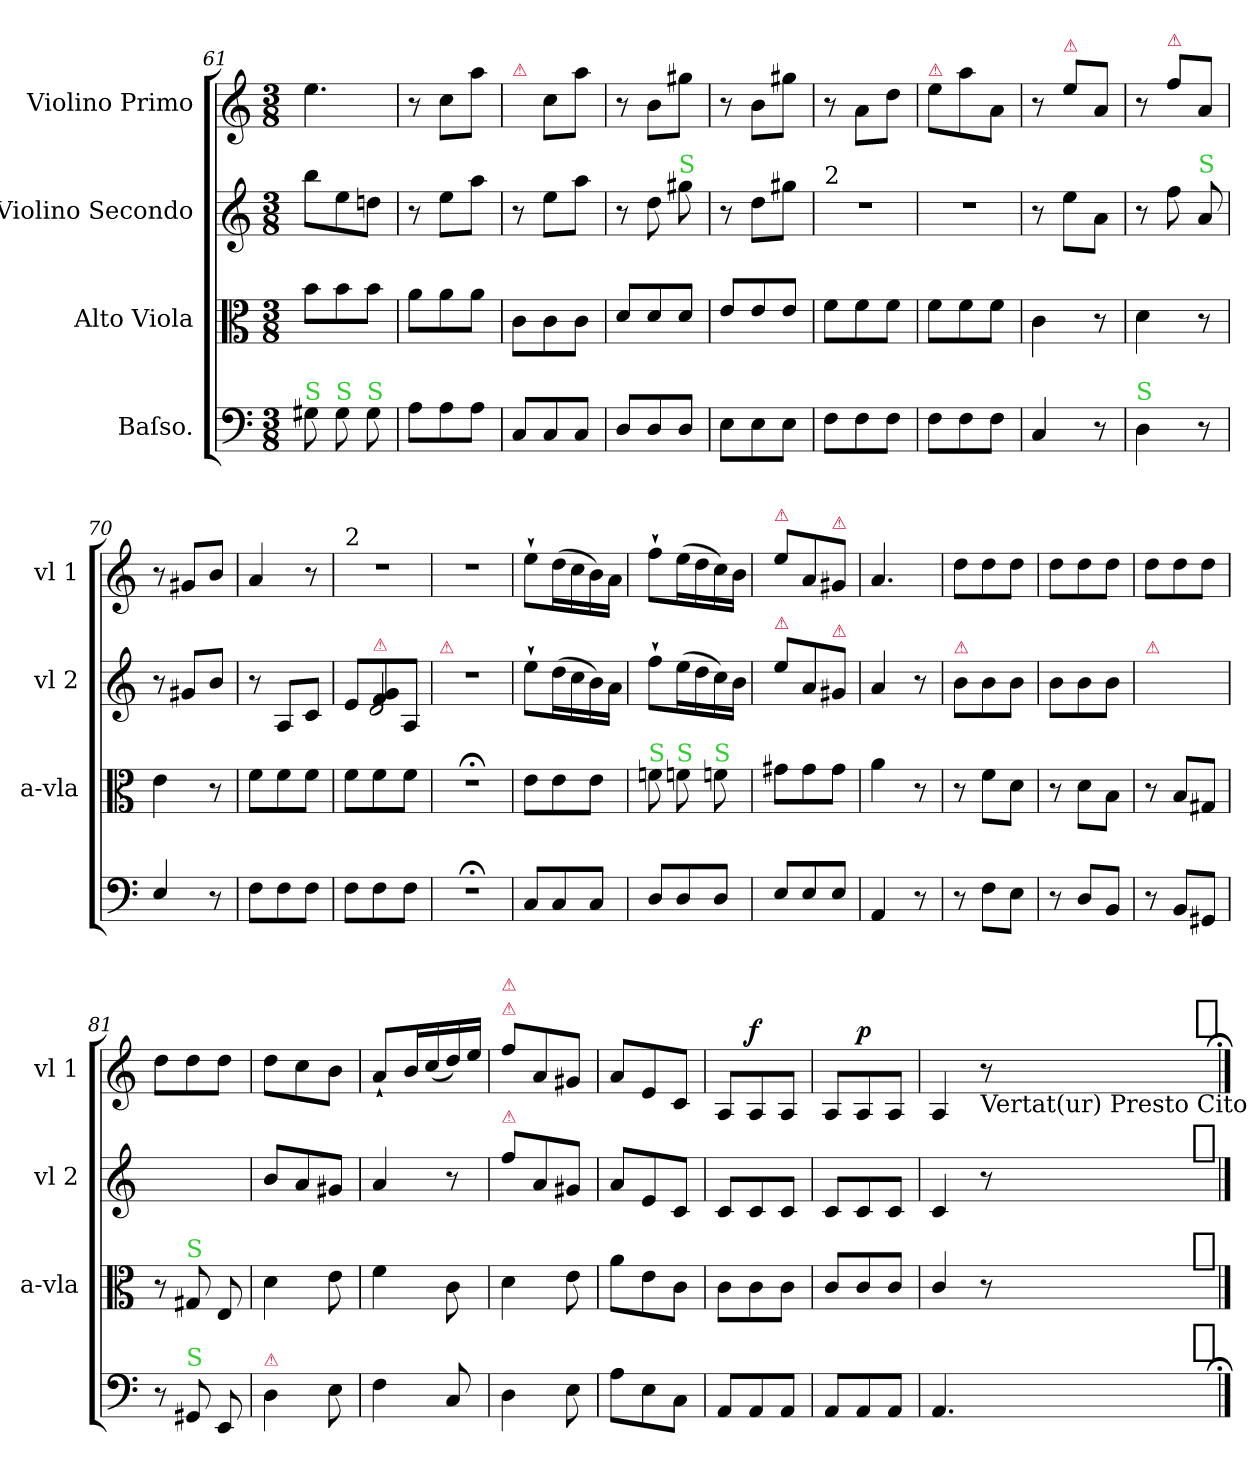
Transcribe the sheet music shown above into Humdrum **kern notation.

**kern	**kern	**kern	**kern	**dynam
*part4	*part3	*part2	*part1	*part1
*staff4	*staff3	*staff2	*staff1	*staff1
*I"Baſso.	*I"Alto Viola	*I"Violino Secondo	*I"Violino Primo	*
*	*I'a-vla	*I'vl 2	*I'vl 1	*
*clefF4	*clefC3	*clefG2	*clefG2	*
*k[]	*k[]	*k[]	*k[]	*
*a:	*a:	*a:	*a:	*
*M3/8	*M3/8	*M3/8	*M3/8	*
=61	=61	=61	=61	=61
!LO:TX:a:color=limegreen:t=S	!	!	!	!
8G#X	8b\L	8bb\L	4.ee\	.
!LO:TX:a:color=limegreen:t=S	!	!	!	!
8G#	8b\	8ee\	.	.
!LO:TX:a:color=limegreen:t=S	!	!	!	!
8G#	8b\J	8ddn\J	.	.
=62	=62	=62	=62	=62
8A\L	8a\L	8r	8r	.
8A\	8a\	8ee\L	8cc\L	.
8A\J	8a\J	8aa\J	8aa\J	.
=63	=63	=63	=63	=63
!	!	!	!LO:TX:a:color=crimson:t=⚠	!
8C/L	8c\L	8r	8ryy	.
8C/	8c\	8ee\L	8cc\L	.
8C/J	8c\J	8aa\J	8aa\J	.
=64	=64	=64	=64	=64
8D/L	8d/L	8r	8r	.
8D/	8d/	8dd\	8b\L	.
!	!	!LO:TX:a:color=limegreen:t=S	!	!
8D/J	8d/J	8gg#X	8gg#X\J	.
=65	=65	=65	=65	=65
8E\L	8e/L	8r	8r	.
8E\	8e/	8dd\L	8b\L	.
8E\J	8e/J	8gg#X\J	8gg#X\J	.
=66	=66	=66	=66	=66
!	!	!LO:TX:a:t=2	!	!
8F\L	8f\L	4.r	8r	.
8F\	8f\	.	8a\L	.
8F\J	8f\J	.	8dd\J	.
=67	=67	=67	=67	=67
!	!	!	!LO:TX:a:color=crimson:t=⚠	!
8F\L	8f\L	4.r	8ee\L	.
8F\	8f\	.	8aa\	.
8F\J	8f\J	.	8a/J	.
=68	=68	=68	=68	=68
4C/	4c\	8r	8r	.
!	!	!	!LO:TX:a:color=crimson:t=⚠	!
.	.	8ee\L	8ee\L	.
8r	8r	8a\J	8a/J	.
=69	=69	=69	=69	=69
!LO:TX:a:color=limegreen:t=S	!	!	!	!
4D	4d\	8r	8r	.
!	!	!	!LO:TX:a:color=crimson:t=⚠	!
.	.	8ff\	8ff\L	.
!	!	!LO:TX:a:color=limegreen:t=S	!	!
8r	8r	8a	8a/J	.
=70	=70	=70	=70	=70
4E/	4e\	8r	8r	.
.	.	8g#X/L	8g#X/L	.
8r	8r	8b/J	8b/J	.
=71	=71	=71	=71	=71
8F\L	8f\L	8r	4a/	.
8F\	8f\	8A/L	.	.
8F\J	8f\J	8c/J	8r	.
=72	=72	=72	=72	=72
*	*	*^	*	*
!	!	!	!	!LO:TX:a:t=2	!
8F\L	8f\L	8e/L	8ryy	4.r	.
!	!	!LO:TX:a:color=crimson:t=⚠	!	!	!
!	!	!	!LO:N:vis=2	!	!
8F\	8f\	8f/ 8g/	4d/	.	.
8F\J	8f\J	8A/J	.	.	.
*	*	*v	*v	*	*
=73	=73	=73	=73	=73
!	!	!LO:TX:a:color=crimson:t=⚠	!	!
4.r;<	4.r;<	4.r	4.r	.
=74	=74	=74	=74	=74
8C/L	8e\L	8ee`\L	8ee`\L	.
8C/	8e\	(16dd\L	(16dd\L	.
.	.	16cc\	16cc\	.
8C/J	8e\J	16b\)	16b\)	.
.	.	16a\JJ	16a\JJ	.
=75	=75	=75	=75	=75
!	!LO:TX:a:color=limegreen:t=S	!	!	!
8D/L	8fn	8ff`\L	8ff`\L	.
!	!LO:TX:a:color=limegreen:t=S	!	!	!
8D/	8fn	(16ee\L	(16ee\L	.
.	.	16dd\	16dd\	.
!	!LO:TX:a:color=limegreen:t=S	!	!	!
8D/J	8fn	16cc\)	16cc\)	.
.	.	16b\JJ	16b\JJ	.
=76	=76	=76	=76	=76
!	!	!	!LO:TX:a:color=crimson:t=⚠	!
!	!	!LO:TX:a:color=crimson:t=⚠	!	!
8E/L	8g#X\L	8ee\L	8ee\L	.
8E/	8g#\	8a/	8a/	.
!	!	!	!LO:TX:a:color=crimson:t=⚠	!
!	!	!LO:TX:a:color=crimson:t=⚠	!	!
8E/J	8g#\J	8g#X/J	8g#X/J	.
=77	=77	=77	=77	=77
4AA/	4a\	4a/	4.a/	.
8r	8r	8r	.	.
=78	=78	=78	=78	=78
!	!	!LO:TX:a:color=crimson:t=⚠	!	!
8r	8r	8b\L	8dd\L	.
8F\L	8f\L	8b\	8dd\	.
8E\J	8d\J	8b\J	8dd\J	.
=79	=79	=79	=79	=79
8r	8r	8b\L	8dd\L	.
8D/L	8d\L	8b\	8dd\	.
8BB/J	8B\J	8b\J	8dd\J	.
=80	=80	=80	=80	=80
!	!	!LO:TX:a:color=crimson:t=⚠	!	!
8r	8r	8b\Lyy	8dd\L	.
8BB/L	8B/L	8b\yy	8dd\	.
8GG#X/J	8G#X/J	8b\Jyy	8dd\J	.
=81	=81	=81	=81	=81
8r	8r	8b\Lyy	8dd\L	.
!	!LO:TX:a:color=limegreen:t=S	!	!	!
!LO:TX:a:color=limegreen:t=S	!	!	!	!
8GG#X	8G#X	8b\yy	8dd\	.
8EE/	8E/	8b\Jyy	8dd\J	.
=82	=82	=82	=82	=82
!LO:TX:a:color=crimson:t=⚠	!	!	!	!
4D\	4d\	8b/L	8dd\L	.
.	.	8a/	8cc\	.
8E\	8e\	8g#X/J	8b\J	.
=83	=83	=83	=83	=83
4F\	4f\	4a/	8a`/L	.
.	.	.	16b/L	.
.	.	.	(16cc/	.
8C/	8c\	8r	16dd/)	.
.	.	.	16ee/JJ	.
=84	=84	=84	=84	=84
!	!	!	!LO:TX:a:color=crimson:t=⚠	!
!	!	!	!LO:TX:a:color=crimson:t=⚠	!
!	!	!LO:TX:a:color=crimson:t=⚠	!	!
4D\	4d\	8ff\L	8ff\L	.
.	.	8a/	8a/	.
8E\	8e\	8g#X/J	8g#X/J	.
=85	=85	=85	=85	=85
8A\L	8a\L	8a/L	8a/L	.
8E\	8e\	8e/	8e/	.
8C\J	8c\J	8c/J	8c/J	.
=86	=86	=86	=86	=86
8AA/L	8c\L	8c/L	8A/L	.
!	!	!	!	!LO:DY:a
8AA/	8c\	8c/	8A/	f
8AA/J	8c\J	8c/J	8A/J	.
=87	=87	=87	=87	=87
8AA/L	8c/L	8c/L	8A/L	.
!	!	!	!	!LO:DY:a
8AA/	8c/	8c/	8A/	p
8AA/J	8c/J	8c/J	8A/J	.
=88	=88	=88	=88	=88
4.AA/	4c/	4c/	4A/	.
!	!	!	!LO:TX:b:t=Vertat(ur) Presto Cito	!
.	8r	8r	8r	.
!	!	!	!LO:TX:a:t=[segno]	!
!	!	!LO:TX:a:t=[segno]	!	!
!	!LO:TX:a:t=[segno]	!	!	!
!LO:TX:a:t=[segno]	!	!	!	!
==;	==	==	==;	==;
*-	*-	*-	*-	*-
